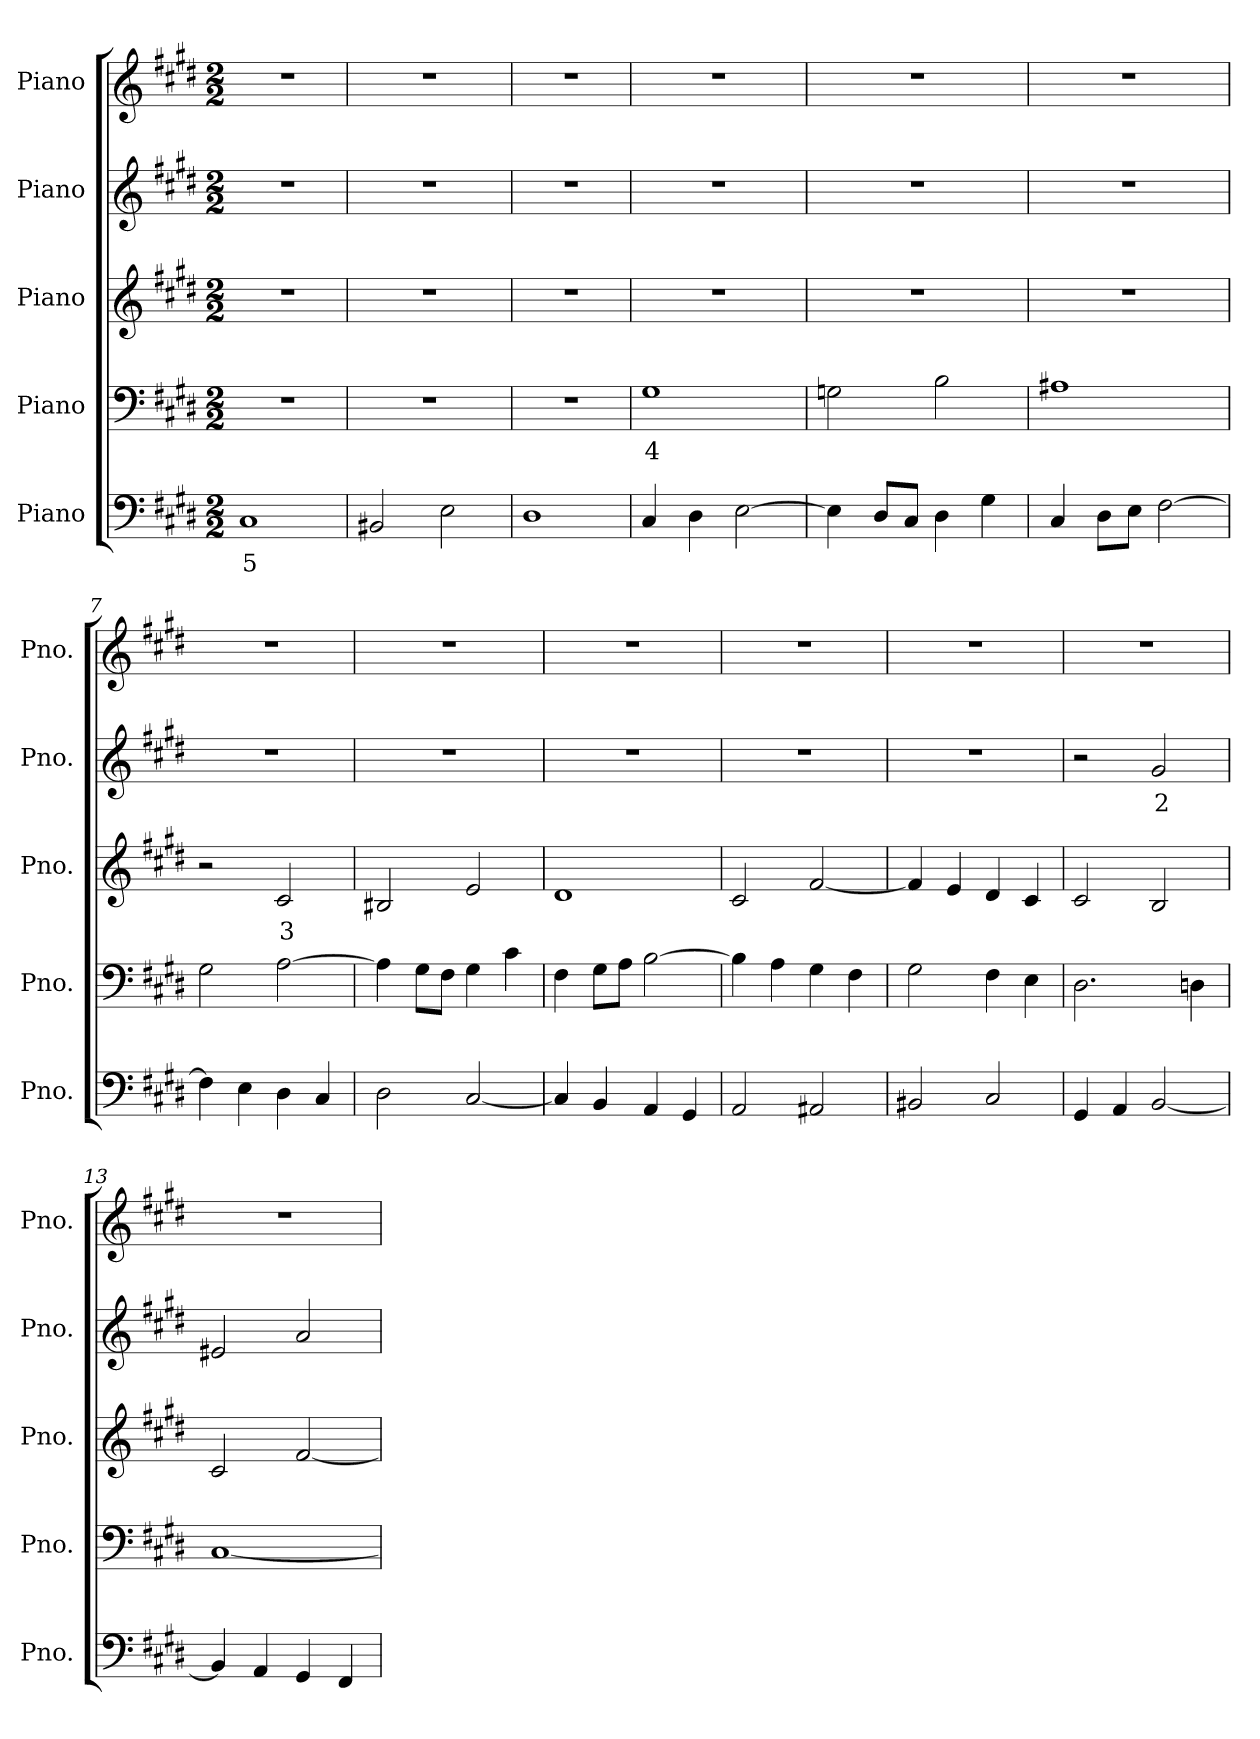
**kern	**text	**kern	**text	**kern	**text	**kern	**text	**kern
*part5	*part5	*part4	*part4	*part3	*part3	*part2	*part2	*part1
*staff5	*staff5	*staff4	*staff4	*staff3	*staff3	*staff2	*staff2	*staff1
*I"Piano	*	*I"Piano	*	*I"Piano	*	*I"Piano	*	*I"Piano
*I'Pno.	*	*I'Pno.	*	*I'Pno.	*	*I'Pno.	*	*I'Pno.
*clefF4	*	*clefF4	*	*clefG2	*	*clefG2	*	*clefG2
*k[f#c#g#d#]	*	*k[f#c#g#d#]	*	*k[f#c#g#d#]	*	*k[f#c#g#d#]	*	*k[f#c#g#d#]
*M2/2	*	*M2/2	*	*M2/2	*	*M2/2	*	*M2/2
*MM107	*	*MM107	*	*MM107	*	*MM107	*	*MM107
=1	=1	=1	=1	=1	=1	=1	=1	=1
!	!LO:LY:b	!	!	!	!	!	!	!
1C#i	5	1r	.	1r	.	1r	.	1r
=2	=2	=2	=2	=2	=2	=2	=2	=2
2BB#Xi/	.	1r	.	1r	.	1r	.	1r
2Ei\	.	.	.	.	.	.	.	.
=3	=3	=3	=3	=3	=3	=3	=3	=3
1D#i	.	1r	.	1r	.	1r	.	1r
=4	=4	=4	=4	=4	=4	=4	=4	=4
!	!	!	!LO:LY:b	!	!	!	!	!
4C#i/	.	1G#j	4	1r	.	1r	.	1r
4D#i\	.	.	.	.	.	.	.	.
[2Ei\	.	.	.	.	.	.	.	.
=5	=5	=5	=5	=5	=5	=5	=5	=5
4Ei\]	.	2Gnj\	.	1r	.	1r	.	1r
8D#i/L	.	.	.	.	.	.	.	.
8C#i/J	.	.	.	.	.	.	.	.
4D#i\	.	2Bj\	.	.	.	.	.	.
4G#i\	.	.	.	.	.	.	.	.
=6	=6	=6	=6	=6	=6	=6	=6	=6
4C#i/	.	1A#Xj	.	1r	.	1r	.	1r
8D#i\L	.	.	.	.	.	.	.	.
8Ei\J	.	.	.	.	.	.	.	.
[2F#i\	.	.	.	.	.	.	.	.
=7	=7	=7	=7	=7	=7	=7	=7	=7
4F#i\]	.	2G#j\	.	2r	.	1r	.	1r
4Ei\	.	.	.	.	.	.	.	.
!	!	!	!	!	!LO:LY:b	!	!	!
4D#i\	.	[2Aj\	.	2c#Z/	3	.	.	.
4C#i/	.	.	.	.	.	.	.	.
=8	=8	=8	=8	=8	=8	=8	=8	=8
2D#i\	.	4Aj\]	.	2B#XZ/	.	1r	.	1r
.	.	8G#j\L	.	.	.	.	.	.
.	.	8F#j\J	.	.	.	.	.	.
[2C#i/	.	4G#j\	.	2eZ/	.	.	.	.
.	.	4c#j\	.	.	.	.	.	.
=9	=9	=9	=9	=9	=9	=9	=9	=9
4C#i/]	.	4F#j\	.	1d#Z	.	1r	.	1r
4BBi/	.	8G#j\L	.	.	.	.	.	.
.	.	8Aj\J	.	.	.	.	.	.
4AAi/	.	[2Bj\	.	.	.	.	.	.
4GG#i/	.	.	.	.	.	.	.	.
!!LO:LB:g=z
=10	=10	=10	=10	=10	=10	=10	=10	=10
2AAi/	.	4Bj\]	.	2c#Z/	.	1r	.	1r
.	.	4Aj\	.	.	.	.	.	.
2AA#Xi/	.	4G#j\	.	[2f#Z/	.	.	.	.
.	.	4F#j\	.	.	.	.	.	.
=11	=11	=11	=11	=11	=11	=11	=11	=11
2BB#Xi/	.	2G#j\	.	4f#Z/]	.	1r	.	1r
.	.	.	.	4eZ/	.	.	.	.
2C#i/	.	4F#j\	.	4d#Z/	.	.	.	.
.	.	4Ej\	.	4c#Z/	.	.	.	.
=12	=12	=12	=12	=12	=12	=12	=12	=12
4GG#i/	.	2.D#j\	.	2c#Z/	.	2r	.	1r
4AAi/	.	.	.	.	.	.	.	.
!	!	!	!	!	!	!	!LO:LY:b	!
[2BBi/	.	.	.	2BZ/	.	2g#V/	2	.
.	.	4Dnj\	.	.	.	.	.	.
=13	=13	=13	=13	=13	=13	=13	=13	=13
4BBi/]	.	[1C#j	.	2c#Z/	.	2e#XV/	.	1r
4AAi/	.	.	.	.	.	.	.	.
4GG#i/	.	.	.	[2f#Z/	.	2aV/	.	.
4FF#i/	.	.	.	.	.	.	.	.
=	=	=	=	=	=	=	=	=
*-	*-	*-	*-	*-	*-	*-	*-	*-
